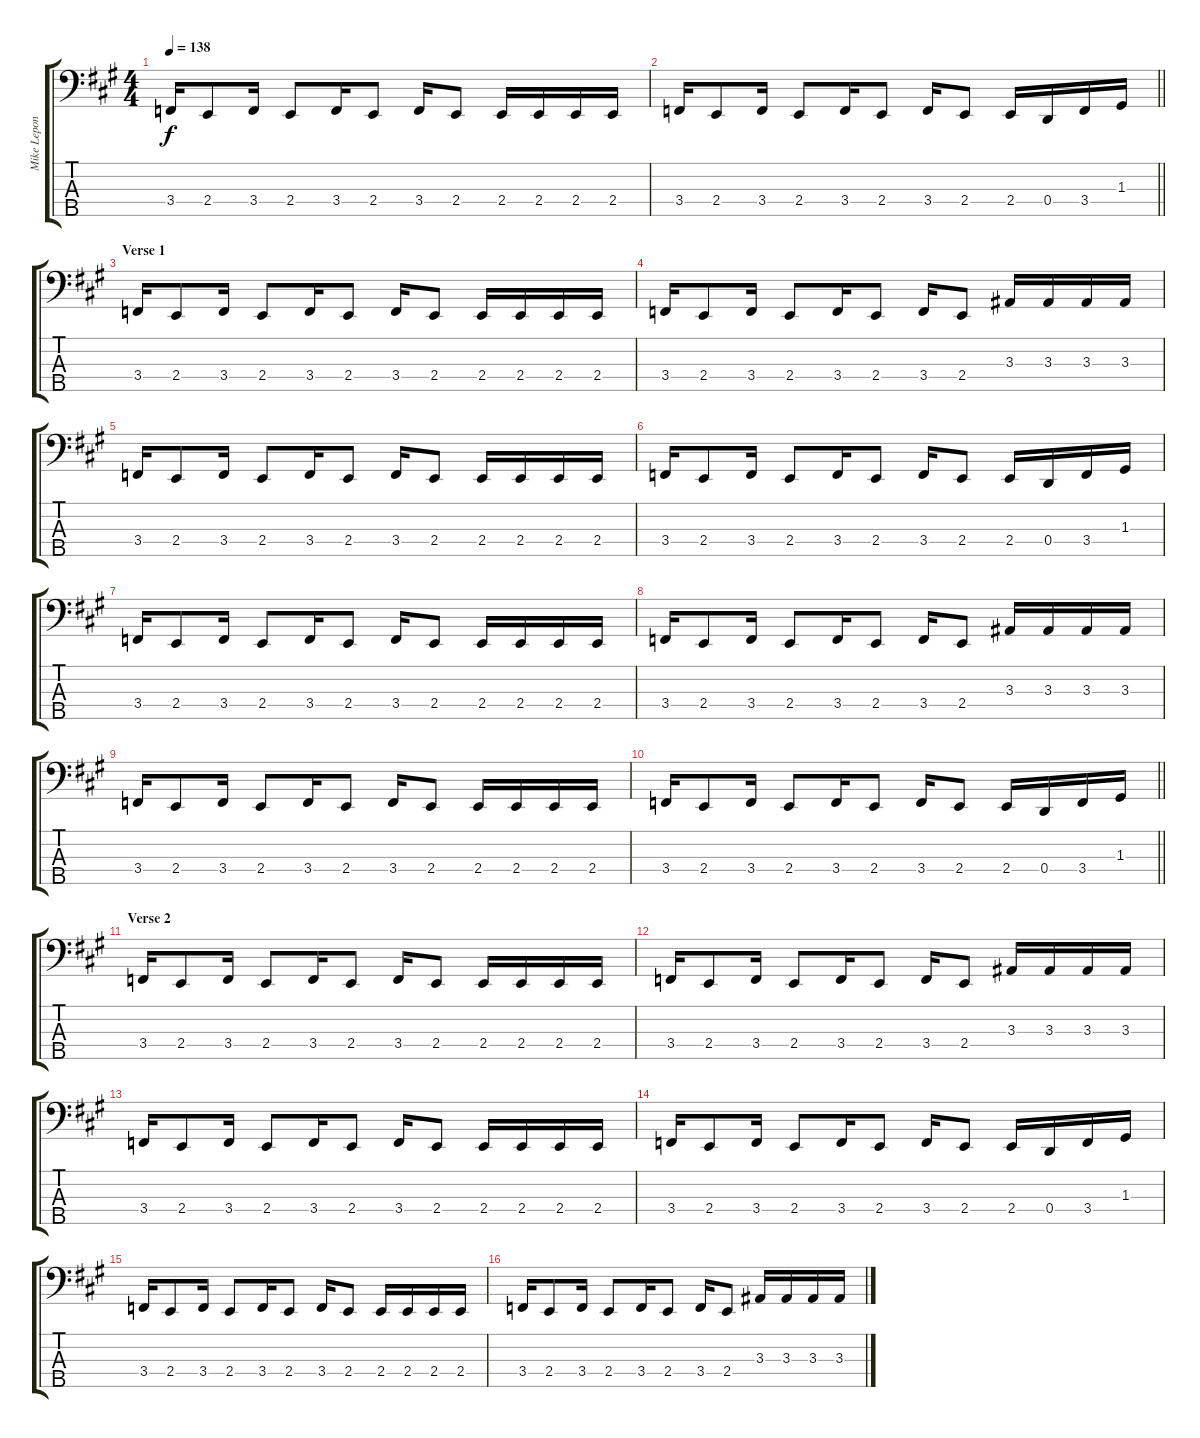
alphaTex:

\track ("Mike Lepond (bass)" "Mike Lepon") {instrument electricbassfinger}
\staff {score tabs}
\tuning (F2 C2 G1 D1 A0) {hide}
\ts (4 4)
\tempo 138
\clef f4
\ks f#minor
3.4.16{dy f} 2.4.8 3.4.16 2.4.8 3.4.16 2.4.8 3.4.16 2.4.8 2.4.16 2.4.16 2.4.16 2.4.16 |
\barLineRight lightlight
3.4.16 2.4.8 3.4.16 2.4.8 3.4.16 2.4.8 3.4.16 2.4.8 2.4.16 0.4.16 3.4.16 1.3.16 |
\section ("" "Verse 1")
3.4.16 2.4.8 3.4.16 2.4.8 3.4.16 2.4.8 3.4.16 2.4.8 2.4.16 2.4.16 2.4.16 2.4.16 |
3.4.16 2.4.8 3.4.16 2.4.8 3.4.16 2.4.8 3.4.16 2.4.8 3.3.16 3.3.16 3.3.16 3.3.16 |
3.4.16 2.4.8 3.4.16 2.4.8 3.4.16 2.4.8 3.4.16 2.4.8 2.4.16 2.4.16 2.4.16 2.4.16 |
3.4.16 2.4.8 3.4.16 2.4.8 3.4.16 2.4.8 3.4.16 2.4.8 2.4.16 0.4.16 3.4.16 1.3.16 |
3.4.16 2.4.8 3.4.16 2.4.8 3.4.16 2.4.8 3.4.16 2.4.8 2.4.16 2.4.16 2.4.16 2.4.16 |
3.4.16 2.4.8 3.4.16 2.4.8 3.4.16 2.4.8 3.4.16 2.4.8 3.3.16 3.3.16 3.3.16 3.3.16 |
3.4.16 2.4.8 3.4.16 2.4.8 3.4.16 2.4.8 3.4.16 2.4.8 2.4.16 2.4.16 2.4.16 2.4.16 |
\barLineRight lightlight
3.4.16 2.4.8 3.4.16 2.4.8 3.4.16 2.4.8 3.4.16 2.4.8 2.4.16 0.4.16 3.4.16 1.3.16 |
\section ("" "Verse 2")
3.4.16 2.4.8 3.4.16 2.4.8 3.4.16 2.4.8 3.4.16 2.4.8 2.4.16 2.4.16 2.4.16 2.4.16 |
3.4.16 2.4.8 3.4.16 2.4.8 3.4.16 2.4.8 3.4.16 2.4.8 3.3.16 3.3.16 3.3.16 3.3.16 |
3.4.16 2.4.8 3.4.16 2.4.8 3.4.16 2.4.8 3.4.16 2.4.8 2.4.16 2.4.16 2.4.16 2.4.16 |
3.4.16 2.4.8 3.4.16 2.4.8 3.4.16 2.4.8 3.4.16 2.4.8 2.4.16 0.4.16 3.4.16 1.3.16 |
3.4.16 2.4.8 3.4.16 2.4.8 3.4.16 2.4.8 3.4.16 2.4.8 2.4.16 2.4.16 2.4.16 2.4.16 |
3.4.16 2.4.8 3.4.16 2.4.8 3.4.16 2.4.8 3.4.16 2.4.8 3.3.16 3.3.16 3.3.16 3.3.16
